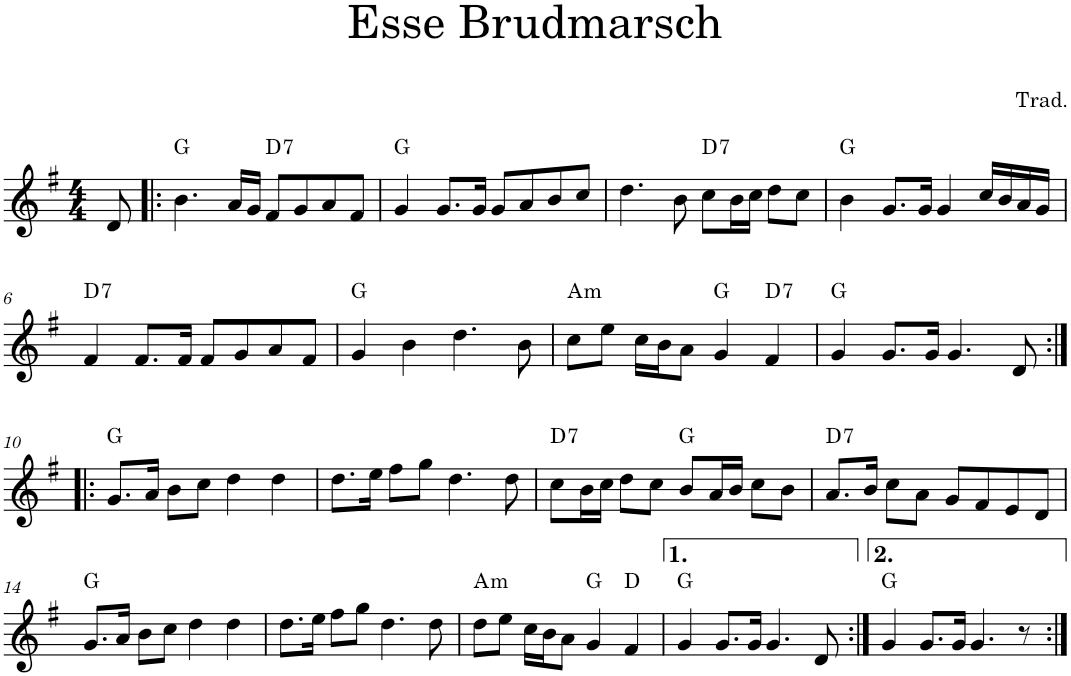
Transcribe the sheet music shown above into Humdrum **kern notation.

**kern	**harte
*part1	*part1
*staff1	*
*I"Violin	*
*I'Vln.	*
*clefG2	*
*k[f#]	*
*M4/4	*
=1	=1
8d/	.
=2!|:	=2!|:
4.b\	G:maj
16a/LL	.
16g/JJ	.
!	!LO:H:kt=7
8f#/L	D:7
8g/	.
8a/	.
8f#/J	.
=3	=3
4g/	G:maj
8.g/L	.
16g/Jk	.
8g/L	.
8a/	.
8b/	.
8cc/J	.
=4	=4
4.dd\	.
8b\	.
!	!LO:H:kt=7
8cc\L	D:7
16b\L	.
16cc\JJ	.
8dd\L	.
8cc\J	.
=5	=5
4b\	G:maj
8.g/L	.
16g/Jk	.
4g/	.
16cc/LL	.
16b/	.
16a/	.
16g/JJ	.
!!LO:LB:g=z
=6	=6
!	!LO:H:kt=7
4f#/	D:7
8.f#/L	.
16f#/Jk	.
8f#/L	.
8g/	.
8a/	.
8f#/J	.
=7	=7
4g/	G:maj
4b\	.
4.dd\	.
8b\	.
=8	=8
!	!LO:H:kt=m
8cc\L	A:min
8ee\J	.
16cc\LL	.
16b\J	.
8a\J	.
4g/	G:maj
!	!LO:H:kt=7
4f#/	D:7
=9	=9
4g/	G:maj
8.g/L	.
16g/Jk	.
4.g/	.
8d/	.
!!LO:LB:g=z
=10:|!|:	=10:|!|:
8.g/L	G:maj
16a/Jk	.
8b\L	.
8cc\J	.
4dd\	.
4dd\	.
=11	=11
8.dd\L	.
16ee\Jk	.
8ff#\L	.
8gg\J	.
4.dd\	.
8dd\	.
=12	=12
!	!LO:H:kt=7
8cc\L	D:7
16b\L	.
16cc\JJ	.
8dd\L	.
8cc\J	.
8b/L	G:maj
16a/L	.
16b/JJ	.
8cc\L	.
8b\J	.
=13	=13
!	!LO:H:kt=7
8.a/L	D:7
16b/Jk	.
8cc\L	.
8a\J	.
8g/L	.
8f#/	.
8e/	.
8d/J	.
!!LO:LB:g=z
=14	=14
8.g/L	G:maj
16a/Jk	.
8b\L	.
8cc\J	.
4dd\	.
4dd\	.
=15	=15
8.dd\L	.
16ee\Jk	.
8ff#\L	.
8gg\J	.
4.dd\	.
8dd\	.
=16	=16
!	!LO:H:kt=m
8dd\L	A:min
8ee\J	.
16cc\LL	.
16b\J	.
8a\J	.
4g/	G:maj
4f#/	D:maj
=17	=17
4g/	G:maj
8.g/L	.
16g/Jk	.
4.g/	.
8d/	.
=18:|!	=18:|!
4g/	G:maj
8.g/L	.
16g/Jk	.
4.g/	.
8r	.
=:|!	=:|!
*-	*-
